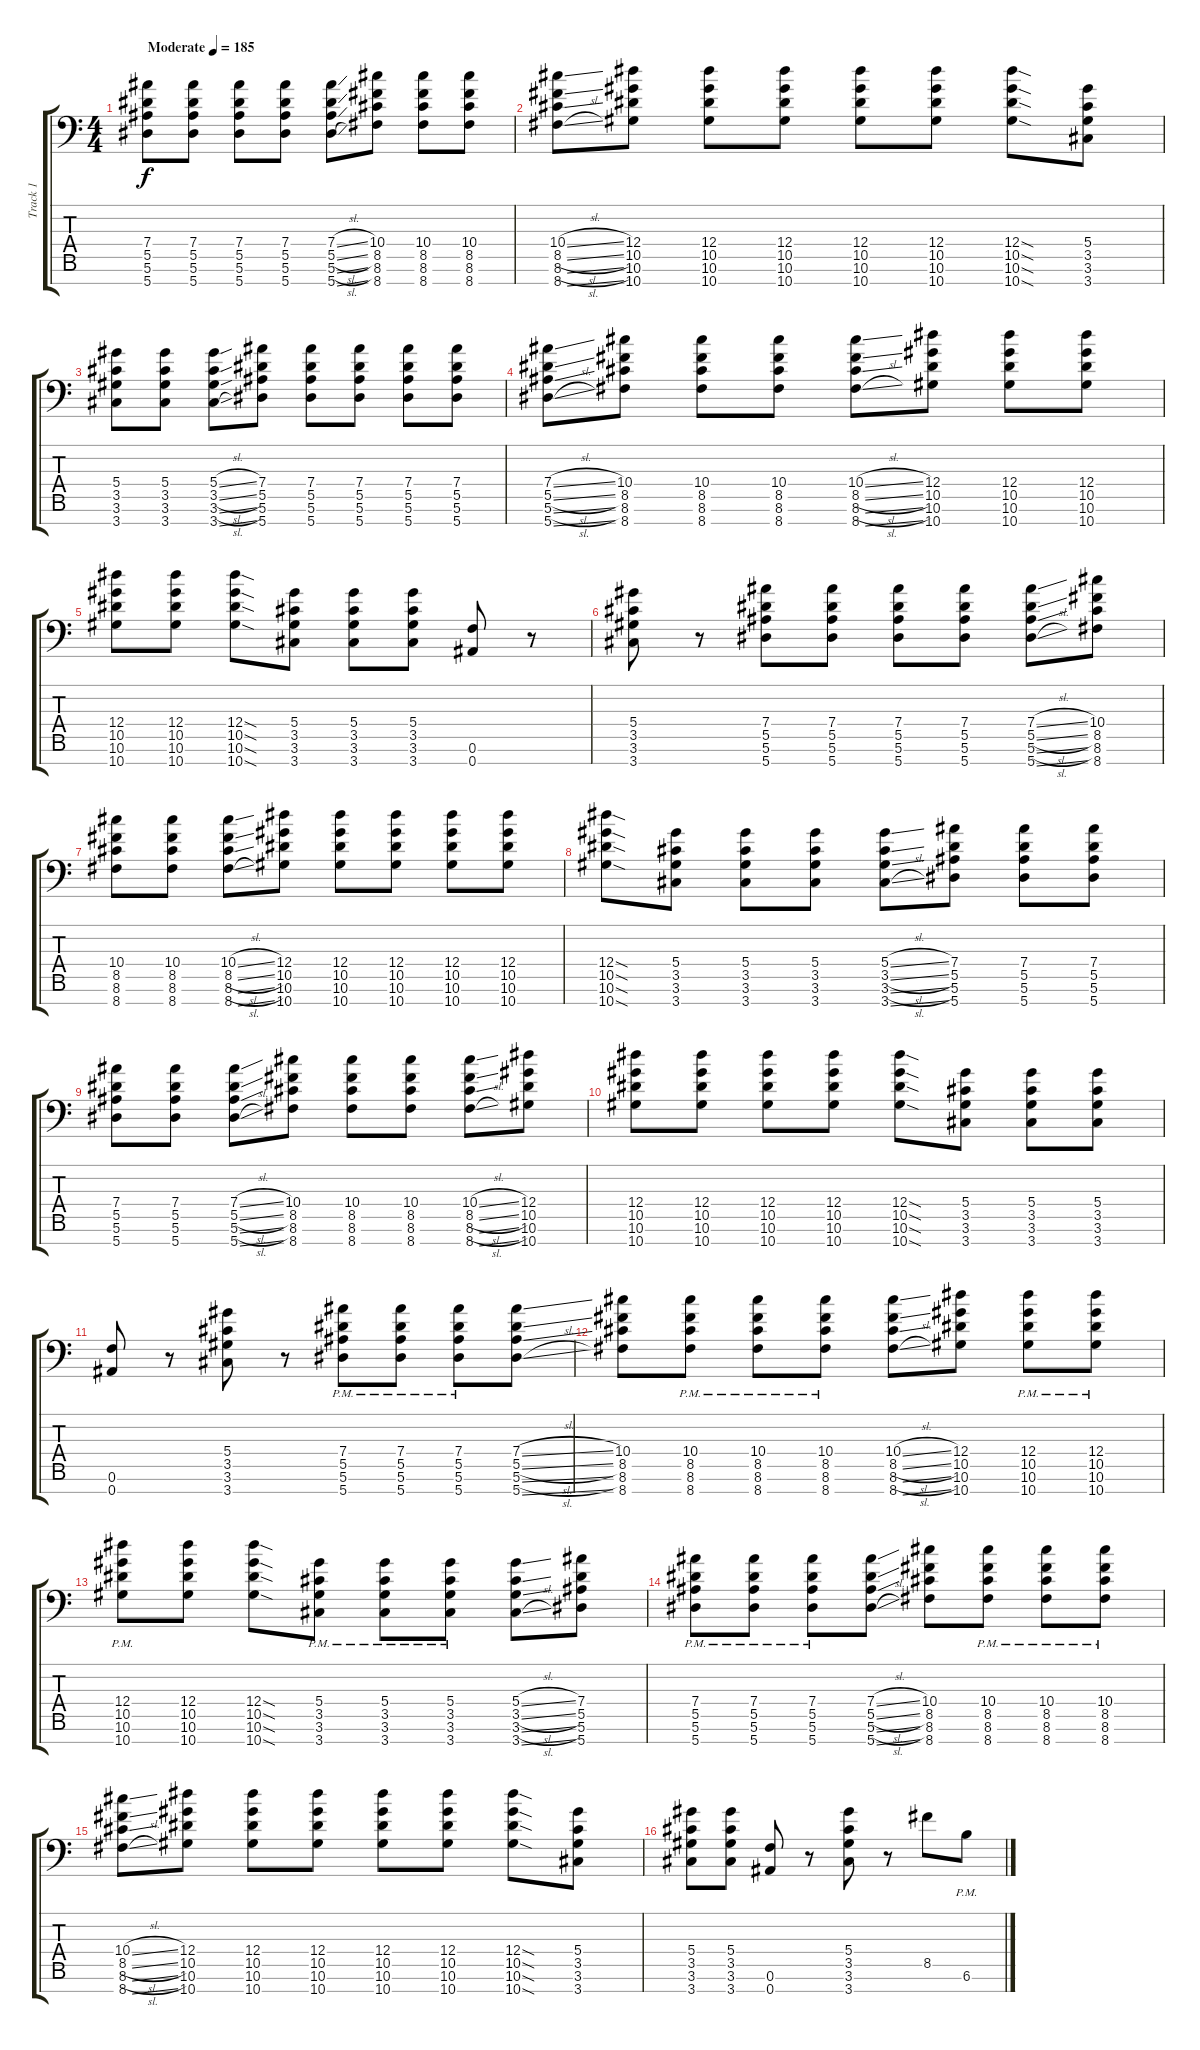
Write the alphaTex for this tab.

\track ("Track 1" "Track 1") {instrument overdrivenguitar}
\staff {score tabs}
\tuning (F4 C4 Ab3 Eb3 Bb2 F2 Bb1) {hide}
\ts (4 4)
\tempo (185 "Moderate")
\clef f4
\ks c
(7.4 5.5 5.6 5.7).8{dy f instrument overdrivenguitar} (7.4 5.5 5.6 5.7).8 (7.4 5.5 5.6 5.7).8 (7.4 5.5 5.6 5.7).8 (7.4{sl} 5.5{sl} 5.6{sl} 5.7{sl}).8 (10.4 8.5 8.6 8.7).8 (10.4 8.5 8.6 8.7).8 (10.4 8.5 8.6 8.7).8 |
(10.4{sl} 8.5{sl} 8.6{sl} 8.7{sl}).8 (12.4 10.5 10.6 10.7).8 (12.4 10.5 10.6 10.7).8 (12.4 10.5 10.6 10.7).8 (12.4 10.5 10.6 10.7).8 (12.4 10.5 10.6 10.7).8 (12.4{sod} 10.5{sod} 10.6{sod} 10.7{sod}).8 (5.4 3.5 3.6 3.7).8 |
(5.4 3.5 3.6 3.7).8 (5.4 3.5 3.6 3.7).8 (5.4{sl} 3.5{sl} 3.6{sl} 3.7{sl}).8 (7.4 5.5 5.6 5.7).8 (7.4 5.5 5.6 5.7).8 (7.4 5.5 5.6 5.7).8 (7.4 5.5 5.6 5.7).8 (7.4 5.5 5.6 5.7).8 |
(7.4{sl} 5.5{sl} 5.6{sl} 5.7{sl}).8 (10.4 8.5 8.6 8.7).8 (10.4 8.5 8.6 8.7).8 (10.4 8.5 8.6 8.7).8 (10.4{sl} 8.5{sl} 8.6{sl} 8.7{sl}).8 (12.4 10.5 10.6 10.7).8 (12.4 10.5 10.6 10.7).8 (12.4 10.5 10.6 10.7).8 |
(12.4 10.5 10.6 10.7).8 (12.4 10.5 10.6 10.7).8 (12.4{sod} 10.5{sod} 10.6{sod} 10.7{sod}).8 (5.4 3.5 3.6 3.7).8 (5.4 3.5 3.6 3.7).8 (5.4 3.5 3.6 3.7).8 (0.6 0.7).8 r.8 |
(5.4 3.5 3.6 3.7).8 r.8 (7.4 5.5 5.6 5.7).8 (7.4 5.5 5.6 5.7).8 (7.4 5.5 5.6 5.7).8 (7.4 5.5 5.6 5.7).8 (7.4{sl} 5.5{sl} 5.6{sl} 5.7{sl}).8 (10.4 8.5 8.6 8.7).8 |
(10.4 8.5 8.6 8.7).8 (10.4 8.5 8.6 8.7).8 (10.4{sl} 8.5{sl} 8.6{sl} 8.7{sl}).8 (12.4 10.5 10.6 10.7).8 (12.4 10.5 10.6 10.7).8 (12.4 10.5 10.6 10.7).8 (12.4 10.5 10.6 10.7).8 (12.4 10.5 10.6 10.7).8 |
(12.4{sod} 10.5{sod} 10.6{sod} 10.7{sod}).8 (5.4 3.5 3.6 3.7).8 (5.4 3.5 3.6 3.7).8 (5.4 3.5 3.6 3.7).8 (5.4{sl} 3.5{sl} 3.6{sl} 3.7{sl}).8 (7.4 5.5 5.6 5.7).8 (7.4 5.5 5.6 5.7).8 (7.4 5.5 5.6 5.7).8 |
(7.4 5.5 5.6 5.7).8 (7.4 5.5 5.6 5.7).8 (7.4{sl} 5.5{sl} 5.6{sl} 5.7{sl}).8 (10.4 8.5 8.6 8.7).8 (10.4 8.5 8.6 8.7).8 (10.4 8.5 8.6 8.7).8 (10.4{sl} 8.5{sl} 8.6{sl} 8.7{sl}).8 (12.4 10.5 10.6 10.7).8 |
(12.4 10.5 10.6 10.7).8 (12.4 10.5 10.6 10.7).8 (12.4 10.5 10.6 10.7).8 (12.4 10.5 10.6 10.7).8 (12.4{sod} 10.5{sod} 10.6{sod} 10.7{sod}).8 (5.4 3.5 3.6 3.7).8 (5.4 3.5 3.6 3.7).8 (5.4 3.5 3.6 3.7).8 |
(0.6 0.7).8 r.8 (5.4 3.5 3.6 3.7).8 r.8 (7.4{pm} 5.5{pm} 5.6{pm} 5.7{pm}).8 (7.4{pm} 5.5{pm} 5.6{pm} 5.7{pm}).8 (7.4{pm} 5.5{pm} 5.6{pm} 5.7{pm}).8 (7.4{sl} 5.5{sl} 5.6{sl} 5.7{sl}).8 |
(10.4 8.5 8.6 8.7).8 (10.4{pm} 8.5{pm} 8.6{pm} 8.7{pm}).8 (10.4{pm} 8.5{pm} 8.6{pm} 8.7{pm}).8 (10.4{pm} 8.5{pm} 8.6{pm} 8.7{pm}).8 (10.4{sl} 8.5{sl} 8.6{sl} 8.7{sl}).8 (12.4 10.5 10.6 10.7).8 (12.4{pm} 10.5{pm} 10.6{pm} 10.7{pm}).8 (12.4{pm} 10.5{pm} 10.6{pm} 10.7{pm}).8 |
(12.4{pm} 10.5{pm} 10.6{pm} 10.7{pm}).8 (12.4 10.5 10.6 10.7).8 (12.4{sod} 10.5{sod} 10.6{sod} 10.7{sod}).8 (5.4{pm} 3.5{pm} 3.6{pm} 3.7{pm}).8 (5.4{pm} 3.5{pm} 3.6{pm} 3.7{pm}).8 (5.4{pm} 3.5{pm} 3.6{pm} 3.7{pm}).8 (5.4{sl} 3.5{sl} 3.6{sl} 3.7{sl}).8 (7.4 5.5 5.6 5.7).8 |
(7.4{pm} 5.5{pm} 5.6{pm} 5.7{pm}).8 (7.4{pm} 5.5{pm} 5.6{pm} 5.7{pm}).8 (7.4{pm} 5.5{pm} 5.6{pm} 5.7{pm}).8 (7.4{sl} 5.5{sl} 5.6{sl} 5.7{sl}).8 (10.4 8.5 8.6 8.7).8 (10.4{pm} 8.5{pm} 8.6{pm} 8.7{pm}).8 (10.4{pm} 8.5{pm} 8.6{pm} 8.7{pm}).8 (10.4{pm} 8.5{pm} 8.6{pm} 8.7{pm}).8 |
(10.4{sl} 8.5{sl} 8.6{sl} 8.7{sl}).8 (12.4 10.5 10.6 10.7).8 (12.4 10.5 10.6 10.7).8 (12.4 10.5 10.6 10.7).8 (12.4 10.5 10.6 10.7).8 (12.4 10.5 10.6 10.7).8 (12.4{sod} 10.5{sod} 10.6{sod} 10.7{sod}).8 (5.4 3.5 3.6 3.7).8 |
(5.4 3.5 3.6 3.7).8 (5.4 3.5 3.6 3.7).8 (0.6 0.7).8 r.8 (5.4 3.5 3.6 3.7).8 r.8 8.5.8 6.6{pm}.8
